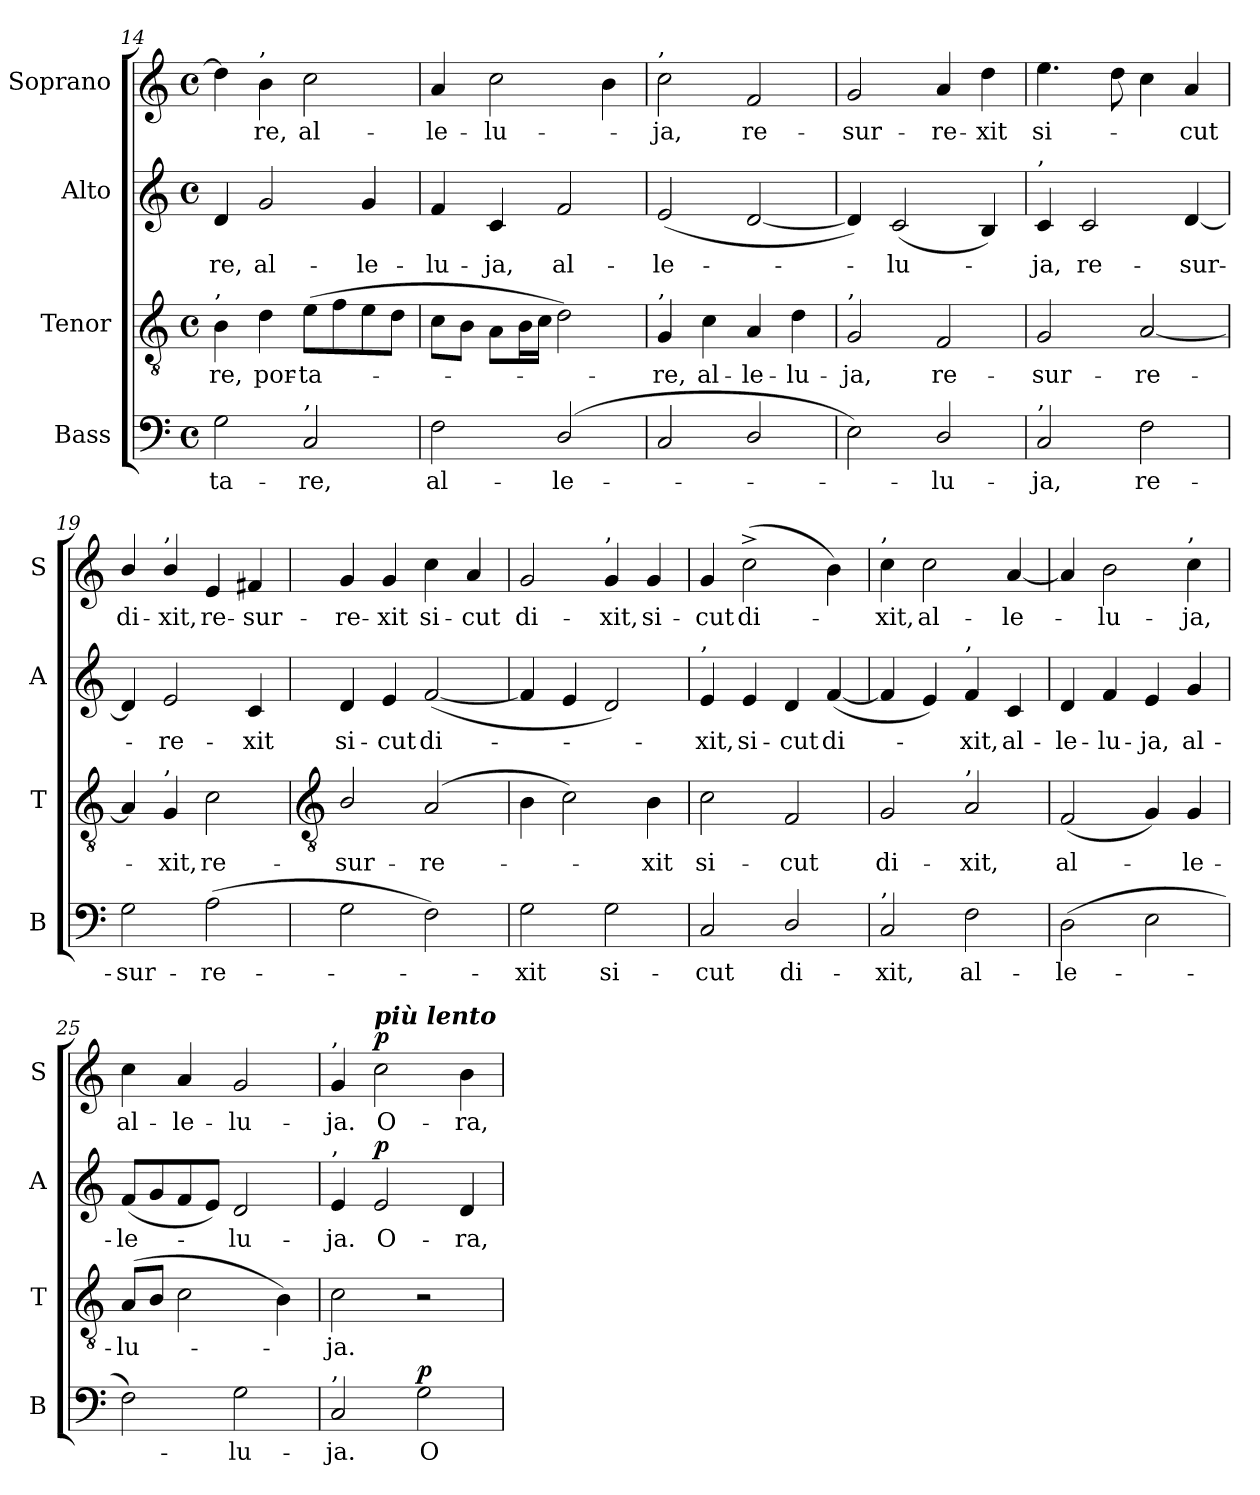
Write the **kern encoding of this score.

**kern	**text	**dynam	**kern	**text	**kern	**text	**dynam	**kern	**text	**dynam
*part4	*part4	*part4	*part3	*part3	*part2	*part2	*part2	*part1	*part1	*part1
*staff4	*staff4	*staff4	*staff3	*staff3	*staff2	*staff2	*staff2	*staff1	*staff1	*staff1
*I"Bass	*	*	*I"Tenor	*	*I"Alto	*	*	*I"Soprano	*	*
*I'B	*	*	*I'T	*	*I'A	*	*	*I'S	*	*
!!LO:LB:g=z
*clefF4	*	*	*clefGv2	*	*clefG2	*	*	*clefG2	*	*
*k[]	*	*	*k[]	*	*k[]	*	*	*k[]	*	*
*C:	*	*	*C:	*	*C:	*	*	*C:	*	*
*M4/4	*	*	*M4/4	*	*M4/4	*	*	*M4/4	*	*
*met(c)	*	*	*met(c)	*	*met(c)	*	*	*met(c)	*	*
=14	=14	=14	=14	=14	=14	=14	=14	=14	=14	=14
!	!	!	!LO:TX:a:t=,	!	!	!	!	!	!	!
!	!LO:LY:b	!	!	!LO:LY:b	!	!LO:LY:b	!	!	!	!
2G	ta-	.	4B	-re,	4d	-re,	.	4dd]	.	.
!	!	!	!	!	!	!	!	!LO:TX:a:t=,	!	!
!	!	!	!	!LO:LY:b	!	!LO:LY:b	!	!	!LO:LY:b	!
.	.	.	4d	por-	2g	al-	.	4b	re,	.
!LO:TX:a:t=,	!	!	!	!	!	!	!	!	!	!
!	!LO:LY:b	!	!	!LO:LY:b	!	!	!	!	!LO:LY:b	!
2C	-re,	.	(>8eL	-ta-	.	.	.	2cc	al-	.
.	.	.	8f	.	.	.	.	.	.	.
!	!	!	!	!	!	!LO:LY:b	!	!	!	!
.	.	.	8e	.	4g	-le-	.	.	.	.
.	.	.	8dJ	.	.	.	.	.	.	.
=15	=15	=15	=15	=15	=15	=15	=15	=15	=15	=15
!	!LO:LY:b	!	!	!	!	!LO:LY:b	!	!	!LO:LY:b	!
2F	al-	.	8cL	.	4f	-lu-	.	4a	-le-	.
.	.	.	8BJ	.	.	.	.	.	.	.
!	!	!	!	!	!	!LO:LY:b	!	!	!LO:LY:b	!
.	.	.	8AL	.	4c	-ja,	.	2cc	-lu-	.
.	.	.	16BL	.	.	.	.	.	.	.
.	.	.	16cJJ	.	.	.	.	.	.	.
!	!LO:LY:b	!	!	!	!	!LO:LY:b	!	!	!	!
(<2D/	-le-	.	2d)	.	2f	al-	.	.	.	.
.	.	.	.	.	.	.	.	4b	.	.
=16	=16	=16	=16	=16	=16	=16	=16	=16	=16	=16
!	!	!	!	!	!	!	!	!LO:TX:a:t=,	!	!
!	!	!	!LO:TX:a:t=,	!	!	!	!	!	!	!
!	!	!	!	!LO:LY:b	!	!LO:LY:b	!	!	!LO:LY:b	!
2C	.	.	4G	re,	(<2e	-le-	.	2cc	ja,	.
!	!	!	!	!LO:LY:b	!	!	!	!	!	!
.	.	.	4c	al-	.	.	.	.	.	.
!	!	!	!	!LO:LY:b	!	!	!	!	!LO:LY:b	!
2D/	.	.	4A	-le-	[2d	.	.	2f	re-	.
!	!	!	!	!LO:LY:b	!	!	!	!	!	!
.	.	.	4d	-lu-	.	.	.	.	.	.
=17	=17	=17	=17	=17	=17	=17	=17	=17	=17	=17
!	!	!	!LO:TX:a:t=,	!	!	!	!	!	!	!
!	!	!	!	!LO:LY:b	!	!	!	!	!LO:LY:b	!
2E)	.	.	2G	-ja,	4d])	.	.	2g	-sur-	.
!	!	!	!	!	!	!LO:LY:b	!	!	!	!
.	.	.	.	.	(<2c	lu-	.	.	.	.
!	!LO:LY:b	!	!	!LO:LY:b	!	!	!	!	!LO:LY:b	!
2D/	lu-	.	2F	re-	.	.	.	4a	-re-	.
!	!	!	!	!	!	!	!	!	!LO:LY:b	!
.	.	.	.	.	4B)	.	.	4dd	-xit	.
=18	=18	=18	=18	=18	=18	=18	=18	=18	=18	=18
!	!	!	!	!	!LO:TX:a:t=,	!	!	!	!	!
!LO:TX:a:t=,	!	!	!	!	!	!	!	!	!	!
!	!LO:LY:b	!	!	!LO:LY:b	!	!LO:LY:b	!	!	!LO:LY:b	!
2C	-ja,	.	2G	-sur-	4c	ja,	.	4.ee	si-	.
!	!	!	!	!	!	!LO:LY:b	!	!	!	!
.	.	.	.	.	2c	re-	.	.	.	.
.	.	.	.	.	.	.	.	8dd	.	.
!	!LO:LY:b	!	!	!LO:LY:b	!	!	!	!	!	!
2F	re-	.	[2A	-re-	.	.	.	4cc	.	.
!	!	!	!	!	!	!LO:LY:b	!	!	!LO:LY:b	!
.	.	.	.	.	[4d	-sur-	.	4a	cut	.
=19	=19	=19	=19	=19	=19	=19	=19	=19	=19	=19
!	!LO:LY:b	!	!	!	!	!	!	!	!LO:LY:b	!
2G	-sur-	.	4A]	.	4d]	.	.	4b/	di-	.
!	!	!	!	!	!	!	!	!LO:TX:a:t=,	!	!
!	!	!	!LO:TX:a:t=,	!	!	!	!	!	!	!
!	!	!	!	!LO:LY:b	!	!LO:LY:b	!	!	!LO:LY:b	!
.	.	.	4G	-xit,	2e	-re-	.	4b/	-xit,	.
!	!LO:LY:b	!	!	!LO:LY:b	!	!	!	!	!LO:LY:b	!
(>2A	-re-	.	2c	re-	.	.	.	4e	re-	.
!	!	!	!	!	!	!LO:LY:b	!	!	!LO:LY:b	!
.	.	.	.	.	4c	-xit	.	4f#X	-sur-	.
!!LO:LB:g=z
=20	=20	=20	=20	=20	=20	=20	=20	=20	=20	=20
*	*	*	*clefGv2	*	*	*	*	*	*	*
!	!	!	!	!LO:LY:b	!	!LO:LY:b	!	!	!LO:LY:b	!
2G	.	.	2B/	-sur-	4d	si-	.	4g	-re-	.
!	!	!	!	!	!	!LO:LY:b	!	!	!LO:LY:b	!
.	.	.	.	.	4e	-cut	.	4g	-xit	.
!	!	!	!	!LO:LY:b	!	!LO:LY:b	!	!	!LO:LY:b	!
2F)	.	.	(>2A	-re-	(<[2f	di-	.	4cc	si-	.
!	!	!	!	!	!	!	!	!	!LO:LY:b	!
.	.	.	.	.	.	.	.	4a	-cut	.
=21	=21	=21	=21	=21	=21	=21	=21	=21	=21	=21
!	!LO:LY:b	!	!	!	!	!	!	!	!LO:LY:b	!
2G	xit	.	4B	.	4f]	.	.	2g	di-	.
.	.	.	2c)	.	4e	.	.	.	.	.
!	!	!	!	!	!	!	!	!LO:TX:a:t=,	!	!
!	!LO:LY:b	!	!	!	!	!	!	!	!LO:LY:b	!
2G	si-	.	.	.	2d)	.	.	4g	-xit,	.
!	!	!	!	!LO:LY:b	!	!	!	!	!LO:LY:b	!
.	.	.	4B	xit	.	.	.	4g	si-	.
=22	=22	=22	=22	=22	=22	=22	=22	=22	=22	=22
!	!	!	!	!	!LO:TX:a:t=,	!	!	!	!	!
!	!LO:LY:b	!	!	!LO:LY:b	!	!LO:LY:b	!	!	!LO:LY:b	!
2C	-cut	.	2c	si-	4e	xit,	.	4g	-cut	.
!	!	!	!	!	!	!LO:LY:b	!	!	!LO:LY:b	!
.	.	.	.	.	4e	si-	.	(>2cc^	di-	.
!	!LO:LY:b	!	!	!LO:LY:b	!	!LO:LY:b	!	!	!	!
2D/	di-	.	2F	-cut	4d	-cut	.	.	.	.
!	!	!	!	!	!	!LO:LY:b	!	!	!	!
.	.	.	.	.	(<[4f	di-	.	4b)	.	.
=23	=23	=23	=23	=23	=23	=23	=23	=23	=23	=23
!	!	!	!	!	!	!	!	!LO:TX:a:t=,	!	!
!LO:TX:a:t=,	!	!	!	!	!	!	!	!	!	!
!	!LO:LY:b	!	!	!LO:LY:b	!	!	!	!	!LO:LY:b	!
2C	-xit,	.	2G	di-	4f]	.	.	4cc	xit,	.
!	!	!	!	!	!	!	!	!	!LO:LY:b	!
.	.	.	.	.	4e)	.	.	2cc	al-	.
!	!	!	!	!	!LO:TX:a:t=,	!	!	!	!	!
!	!	!	!LO:TX:a:t=,	!	!	!	!	!	!	!
!	!LO:LY:b	!	!	!LO:LY:b	!	!LO:LY:b	!	!	!	!
2F	al-	.	2A	-xit,	4f	xit,	.	.	.	.
!	!	!	!	!	!	!LO:LY:b	!	!	!LO:LY:b	!
.	.	.	.	.	4c	al-	.	[4a	-le-	.
=24	=24	=24	=24	=24	=24	=24	=24	=24	=24	=24
!	!LO:LY:b	!	!	!LO:LY:b	!	!LO:LY:b	!	!	!	!
(>2D	-le-	.	(<2F	al-	4d	-le-	.	4a]	.	.
!	!	!	!	!	!	!LO:LY:b	!	!	!LO:LY:b	!
.	.	.	.	.	4f	-lu-	.	2b	lu-	.
!	!	!	!	!	!	!LO:LY:b	!	!	!	!
2E	.	.	4G)	.	4e	-ja,	.	.	.	.
!	!	!	!	!	!	!	!	!LO:TX:a:t=,	!	!
!	!	!	!	!LO:LY:b	!	!LO:LY:b	!	!	!LO:LY:b	!
.	.	.	4G	le-	4g	al-	.	4cc	-ja,	.
=25	=25	=25	=25	=25	=25	=25	=25	=25	=25	=25
!	!	!	!	!LO:LY:b	!	!LO:LY:b	!	!	!LO:LY:b	!
2F)	.	.	(<8AL	-lu-	(<8fL	-le-	.	4cc	al-	.
.	.	.	8BJ	.	8g	.	.	.	.	.
!	!	!	!	!	!	!	!	!	!LO:LY:b	!
.	.	.	2c	.	8f	.	.	4a	-le-	.
.	.	.	.	.	8eJ)	.	.	.	.	.
!	!LO:LY:b	!	!	!	!	!LO:LY:b	!	!	!LO:LY:b	!
2G	lu-	.	.	.	2d	lu-	.	2g	-lu-	.
.	.	.	4B)	.	.	.	.	.	.	.
=26	=26	=26	=26	=26	=26	=26	=26	=26	=26	=26
!	!	!	!	!	!	!	!	!LO:TX:a:t=,	!	!
!	!	!	!	!	!LO:TX:a:t=,	!	!	!	!	!
!LO:TX:a:t=,	!	!	!	!	!	!	!	!	!	!
!	!LO:LY:b	!	!	!LO:LY:b	!	!LO:LY:b	!	!	!LO:LY:b	!
2C	-ja.	.	2c	ja.	4e	-ja.	.	4g	-ja.	.
!	!	!	!	!	!	!	!	!LO:TX:a:Bi:t=più lento	!	!
!	!	!	!	!	!	!LO:LY:b	!LO:DY:b	!	!LO:LY:b	!LO:DY:b
.	.	.	.	.	2e	O-	p	2cc	O-	p
!	!LO:LY:b	!LO:DY:b	!	!	!	!	!	!	!	!
2G	O-	p	2r	.	.	.	.	.	.	.
!	!	!	!	!	!	!LO:LY:b	!	!	!LO:LY:b	!
.	.	.	.	.	4d	-ra,	.	4b	-ra,	.
=	=	=	=	=	=	=	=	=	=	=
*-	*-	*-	*-	*-	*-	*-	*-	*-	*-	*-
